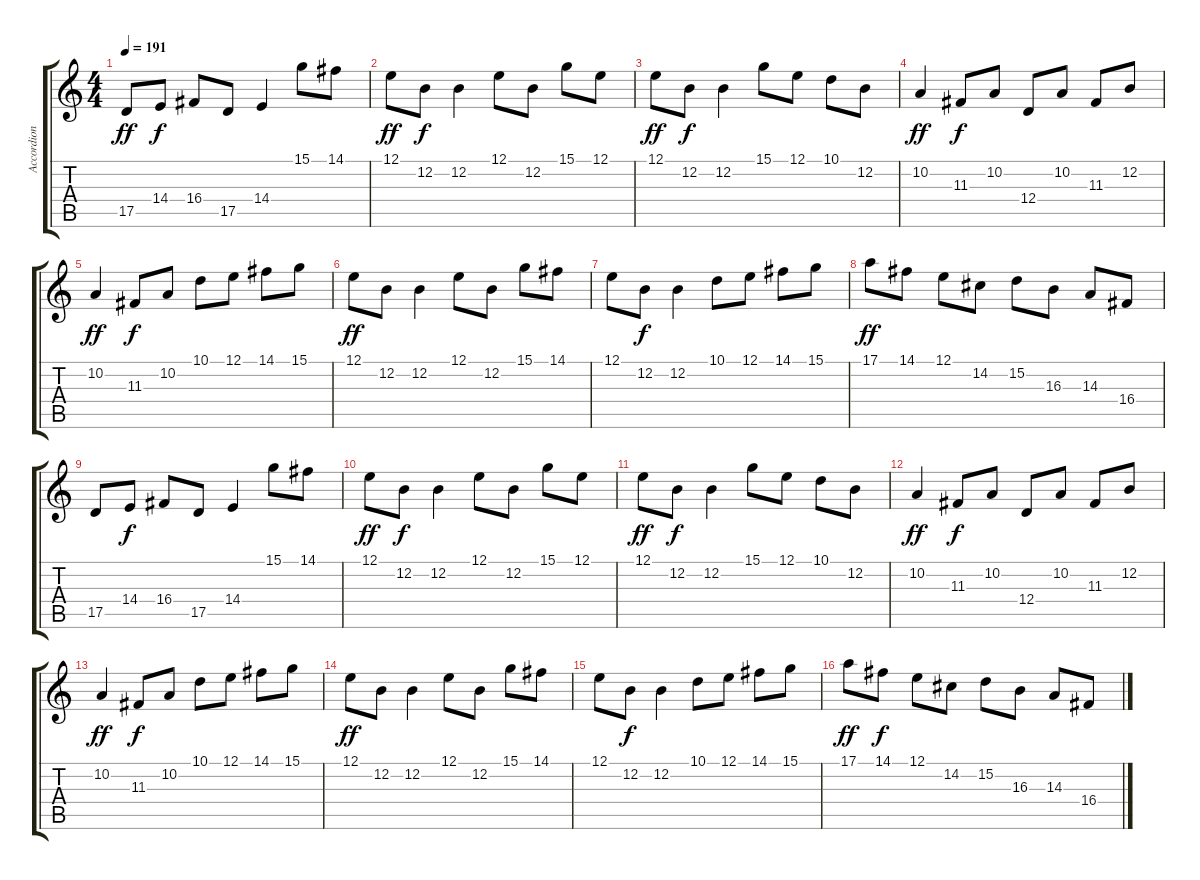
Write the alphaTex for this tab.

\track ("Accordion 1" "Accordion ") {instrument tangoaccordion}
\staff {score tabs}
\tuning (E4 B3 G3 D3 A2 E2) {hide}
\ts (4 4)
\tempo 191
\clef g2
\ks c
17.5.8{dy ff} 14.4.8{dy f} 16.4.8 17.5.8 14.4.4 15.1.8 14.1.8 |
12.1.8{dy ff} 12.2.8{dy f} 12.2.4 12.1.8 12.2.8 15.1.8 12.1.8 |
12.1.8{dy ff} 12.2.8{dy f} 12.2.4 15.1.8 12.1.8 10.1.8 12.2.8 |
10.2.4{dy ff} 11.3.8{dy f} 10.2.8 12.4.8 10.2.8 11.3.8 12.2.8 |
10.2.4{dy ff} 11.3.8{dy f} 10.2.8 10.1.8 12.1.8 14.1.8 15.1.8 |
12.1.8{dy ff} 12.2.8 12.2.4 12.1.8 12.2.8 15.1.8 14.1.8 |
12.1.8 12.2.8{dy f} 12.2.4 10.1.8 12.1.8 14.1.8 15.1.8 |
17.1.8{dy ff} 14.1.8 12.1.8 14.2.8 15.2.8 16.3.8 14.3.8 16.4.8 |
17.5.8 14.4.8{dy f} 16.4.8 17.5.8 14.4.4 15.1.8 14.1.8 |
12.1.8{dy ff} 12.2.8{dy f} 12.2.4 12.1.8 12.2.8 15.1.8 12.1.8 |
12.1.8{dy ff} 12.2.8{dy f} 12.2.4 15.1.8 12.1.8 10.1.8 12.2.8 |
10.2.4{dy ff} 11.3.8{dy f} 10.2.8 12.4.8 10.2.8 11.3.8 12.2.8 |
10.2.4{dy ff} 11.3.8{dy f} 10.2.8 10.1.8 12.1.8 14.1.8 15.1.8 |
12.1.8{dy ff} 12.2.8 12.2.4 12.1.8 12.2.8 15.1.8 14.1.8 |
12.1.8 12.2.8{dy f} 12.2.4 10.1.8 12.1.8 14.1.8 15.1.8 |
17.1.8{dy ff} 14.1.8{dy f} 12.1.8 14.2.8 15.2.8 16.3.8 14.3.8 16.4.8
